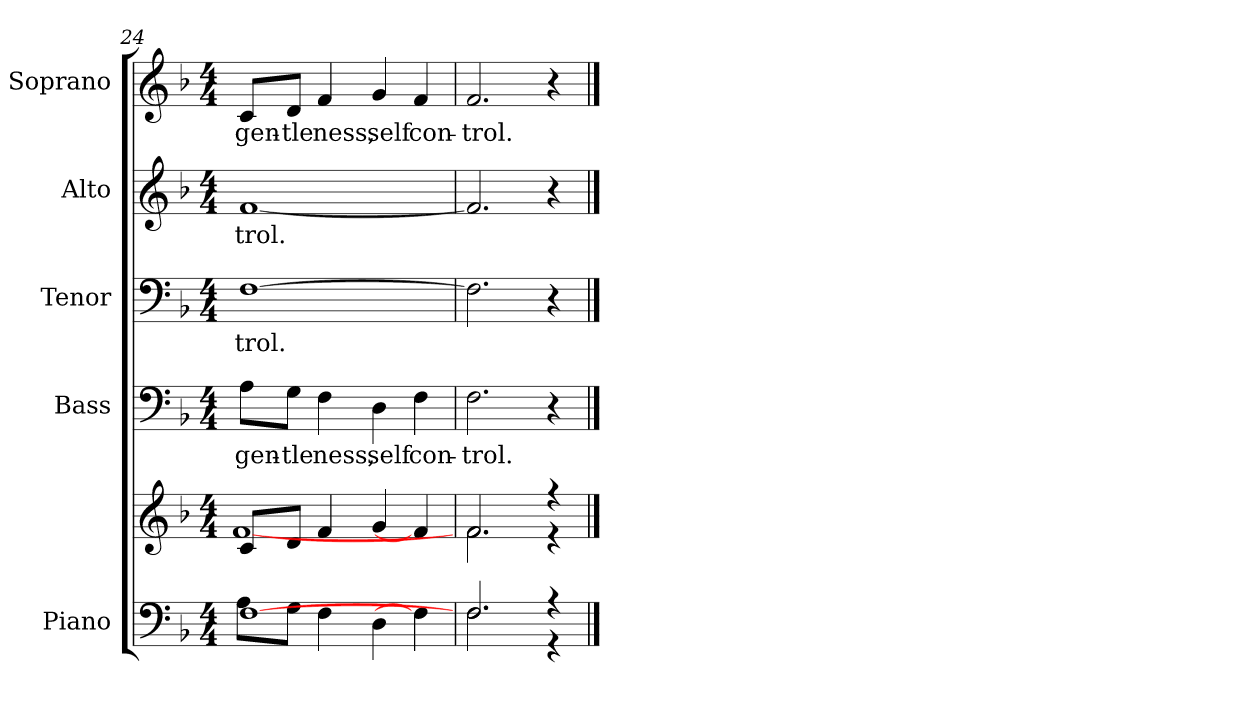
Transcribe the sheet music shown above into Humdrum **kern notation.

**kern	**kern	**kern	**text	**kern	**text	**kern	**text	**kern	**text
*part5	*part5	*part4	*part4	*part3	*part3	*part2	*part2	*part1	*part1
*staff6	*staff5	*staff4	*staff4	*staff3	*staff3	*staff2	*staff2	*staff1	*staff1
*I"Piano	*	*I"Bass	*	*I"Tenor	*	*I"Alto	*	*I"Soprano	*
*I'Pno.	*	*I'B.	*	*I'T.	*	*I'A.	*	*I'S.	*
!!LO:PB:g=z
*clefF4	*clefG2	*clefF4	*	*clefF4	*	*clefG2	*	*clefG2	*
*k[b-]	*k[b-]	*k[b-]	*	*k[b-]	*	*k[b-]	*	*k[b-]	*
*F:	*F:	*F:	*	*F:	*	*F:	*	*F:	*
*M4/4	*M4/4	*M4/4	*	*M4/4	*	*M4/4	*	*M4/4	*
=24	=24	=24	=24	=24	=24	=24	=24	=24	=24
*^	*^	*	*	*	*	*	*	*	*
!	!	!	!	!	!LO:LY:b:color=#000000	!	!	!	!	!	!
!	!	!	!	!	!	!	!LO:LY:b:color=#000000	!	!	!	!
!	!	!	!	!	!	!	!	!	!LO:LY:b:color=#000000	!	!
!	!	!	!	!	!	!	!	!	!	!	!LO:LY:b:color=#000000
[>1Fi	8Ai\L	8ci/L	[<1fi	8Ai\L	gen-	[>1Fi	-trol.	[<1fi	-trol.	8ci/L	gen-
!	!	!	!	!	!LO:LY:b:color=#000000	!	!	!	!	!	!
!	!	!	!	!	!	!	!	!	!	!	!LO:LY:b:color=#000000
.	8Gi\J	8di/J	.	8Gi\J	-tle	.	.	.	.	8di/J	-tle
!	!	!	!	!	!LO:LY:b:color=#000000	!	!	!	!	!	!
!	!	!	!	!	!	!	!	!	!	!	!LO:LY:b:color=#000000
.	4Fi\	4fi/	.	4Fi\	ness,	.	.	.	.	4fi/	ness,
!	!	!	!	!	!LO:LY:b:color=#000000	!	!	!	!	!	!
!	!	!	!	!	!	!	!	!	!	!	!LO:LY:b:color=#000000
.	4Di\	4gi/	.	4Di\	self	.	.	.	.	4gi/	self
!	!	!	!	!	!LO:LY:b:color=#000000	!	!	!	!	!	!
!	!	!	!	!	!	!	!	!	!	!	!LO:LY:b:color=#000000
.	4Fi\]	4fi/]	.	4Fi\	con-	.	.	.	.	4fi/	con-
=25	=25	=25	=25	=25	=25	=25	=25	=25	=25	=25	=25
!	!	!	!	!	!LO:LY:b:color=#000000	!	!	!	!	!	!
!	!	!	!	!	!	!	!	!	!	!	!LO:LY:b:color=#000000
2.Fi/	2.Fi\	2.fi/	2.fi\	2.Fi\	-trol.	2.Fi\]	.	2.fi/]	.	2.fi/	-trol.
4r	4r	4r	4r	4r	.	4r	.	4r	.	4r	.
*v	*v	*	*	*	*	*	*	*	*	*	*
*	*v	*v	*	*	*	*	*	*	*	*
==	==	==	==	==	==	==	==	==	==
*-	*-	*-	*-	*-	*-	*-	*-	*-	*-
